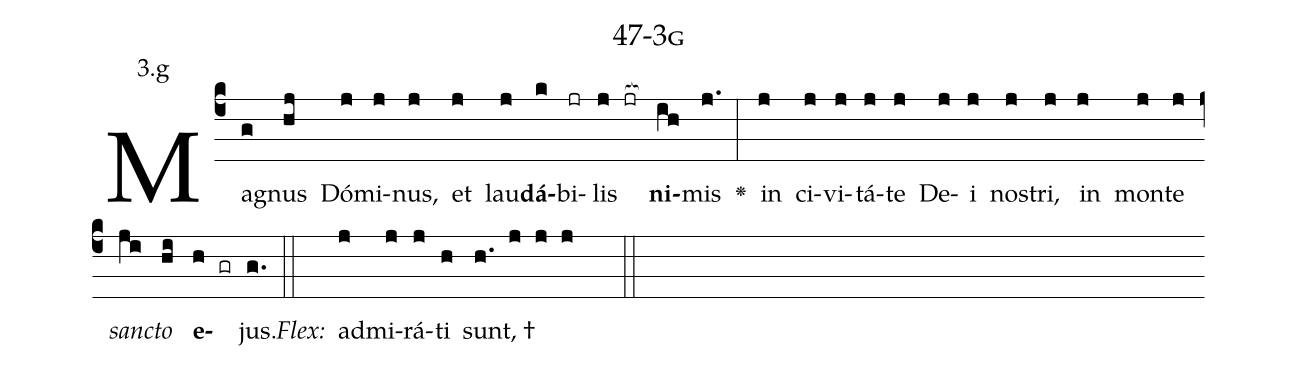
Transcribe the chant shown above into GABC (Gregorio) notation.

name: 47-3g;
annotation: 3.g;
%%
(c4)Ma(g)gnus(hj) Dó(j)mi(j)nus,(j) et(j) lau(j)<b>dá</b>(k)bi(jr)lis(j jr[ocb:1{]) <b>ni</b>(ih[ocb:0}])mis(j.) <v>\greheightstar</v>(:) in(j) ci(j)vi(j)tá(j)te(j) De(j)i(j) nos(j)tri,(j) in(j) mon(j)te(j) <i>sanc</i>(ji)<i>to</i>(hi) <b>e</b>(h gr)jus.(g.) (::)
<i>Flex:</i>()  ad(j)mi(j)rá(j)ti(h) sunt, †(h. j j j  ::)

%E(j) u(j) o(ji) u(hi) a(h) e.(g.) (::)
